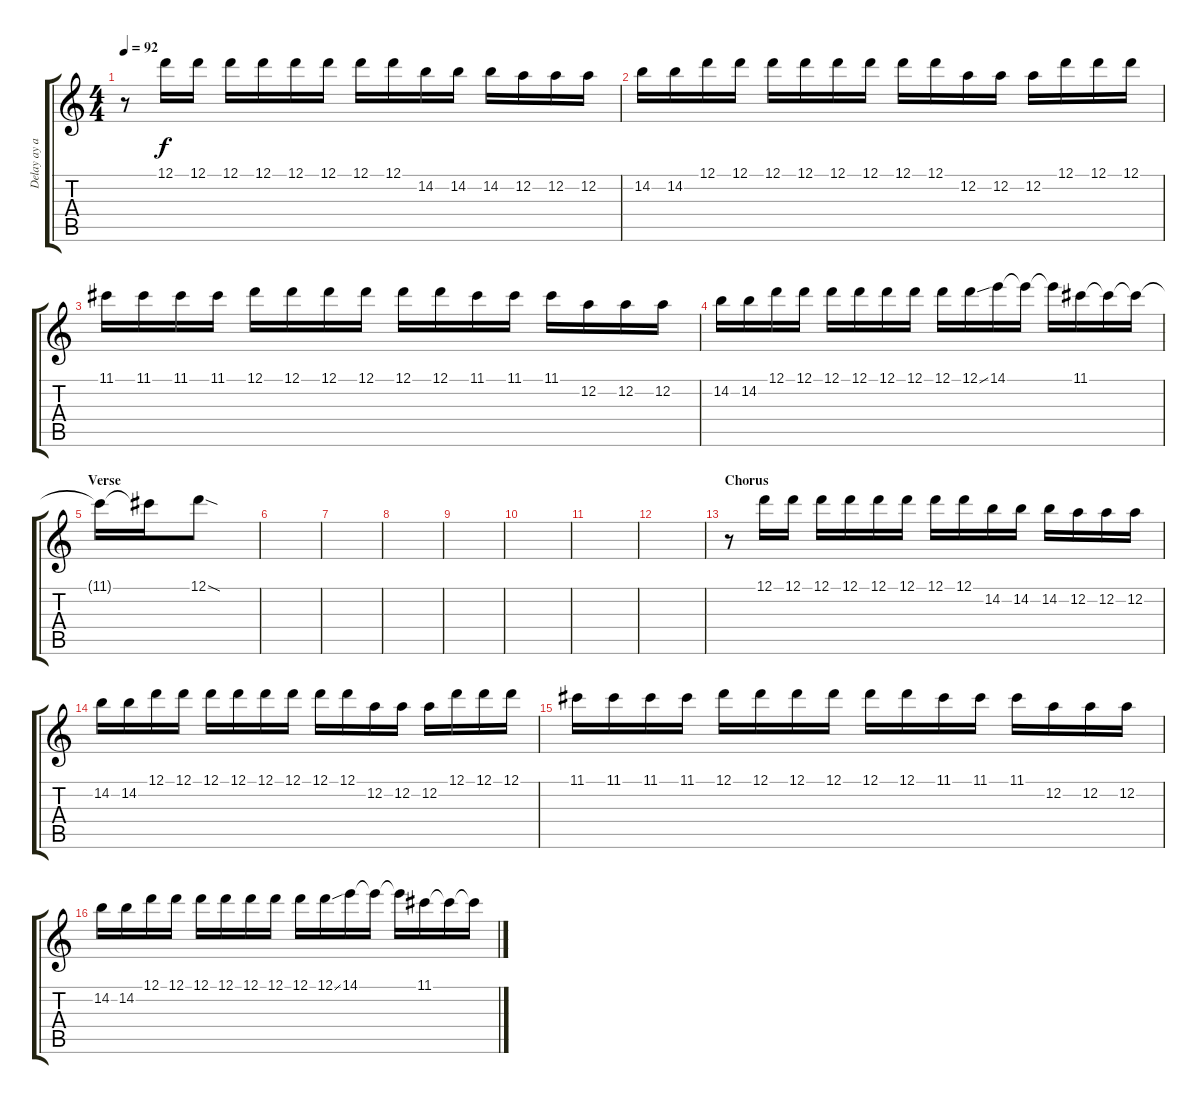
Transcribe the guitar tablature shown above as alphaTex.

\track ("Delay ay ay" "Delay ay a") {instrument overdrivenguitar}
\staff {score tabs}
\tuning (D4 A3 F3 C3 G2 D2) {hide}
\ts (4 4)
\tempo 92
\clef g2
\ks c
r.8{dy f instrument overdrivenguitar} 12.1.16 12.1.16 12.1.16 12.1.16 12.1.16 12.1.16 12.1.16 12.1.16 14.2.16 14.2.16 14.2.16 12.2.16 12.2.16 12.2.16 |
14.2.16 14.2.16 12.1.16 12.1.16 12.1.16 12.1.16 12.1.16 12.1.16 12.1.16 12.1.16 12.2.16 12.2.16 12.2.16 12.1.16 12.1.16 12.1.16 |
11.1.16 11.1.16 11.1.16 11.1.16 12.1.16 12.1.16 12.1.16 12.1.16 12.1.16 12.1.16 11.1.16 11.1.16 11.1.16 12.2.16 12.2.16 12.2.16 |
14.2.16 14.2.16 12.1.16 12.1.16 12.1.16 12.1.16 12.1.16 12.1.16 12.1.16 12.1{ss}.16 14.1.16 14.1{t}.16 14.1{t}.16 11.1.16 11.1{t}.16 11.1{t}.16 |
\section ("" "Verse")
11.1{t}.16 11.1{t}.16 12.1{sod}.8 |
|
|
|
|
|
|
|
\section ("" "Chorus")
r.8 12.1.16 12.1.16 12.1.16 12.1.16 12.1.16 12.1.16 12.1.16 12.1.16 14.2.16 14.2.16 14.2.16 12.2.16 12.2.16 12.2.16 |
14.2.16 14.2.16 12.1.16 12.1.16 12.1.16 12.1.16 12.1.16 12.1.16 12.1.16 12.1.16 12.2.16 12.2.16 12.2.16 12.1.16 12.1.16 12.1.16 |
11.1.16 11.1.16 11.1.16 11.1.16 12.1.16 12.1.16 12.1.16 12.1.16 12.1.16 12.1.16 11.1.16 11.1.16 11.1.16 12.2.16 12.2.16 12.2.16 |
14.2.16 14.2.16 12.1.16 12.1.16 12.1.16 12.1.16 12.1.16 12.1.16 12.1.16 12.1{ss}.16 14.1.16 14.1{t}.16 14.1{t}.16 11.1.16 11.1{t}.16 11.1{t}.16
